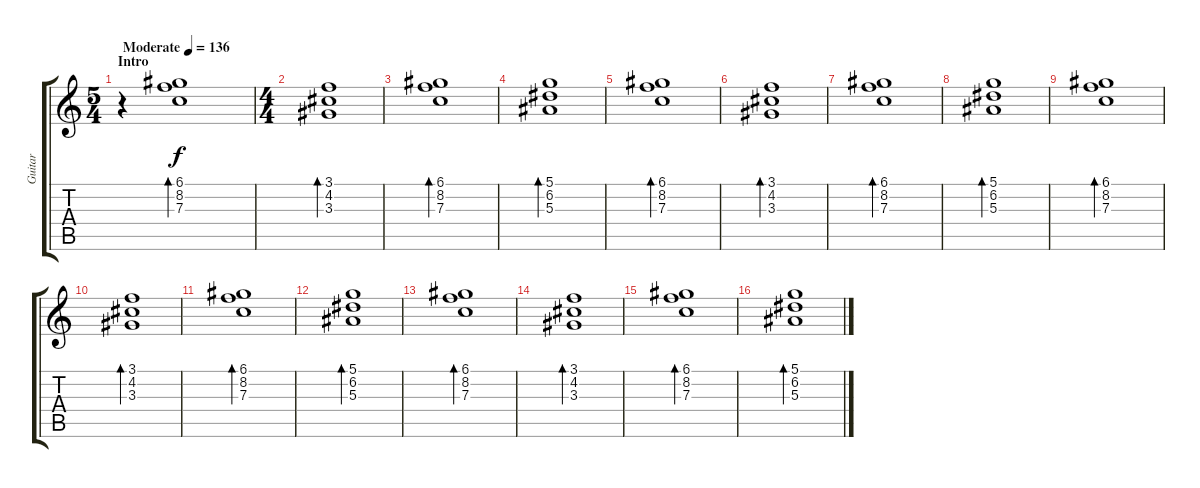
\track ("Guitar" "Guitar") {instrument electricguitarclean}
\staff {score tabs}
\tuning (D4 A3 F3 C3 G2 C2) {hide}
\ts (5 4)
\section ("" "Intro")
\tempo (136 "Moderate")
\clef g2
\ks c
r.4{dy f volume 0 instrument electricguitarclean} (6.1 8.2 7.3).1{bd 240 volume 5} |
\ts (4 4)
(3.1 4.2 3.3).1{bd 240} |
(6.1 8.2 7.3).1{bd 240} |
(5.1 6.2 5.3).1{bd 240} |
(6.1 8.2 7.3).1{bd 240 volume 10} |
(3.1 4.2 3.3).1{bd 240} |
(6.1 8.2 7.3).1{bd 240} |
(5.1 6.2 5.3).1{bd 240} |
(6.1 8.2 7.3).1{bd 240 volume 16} |
(3.1 4.2 3.3).1{bd 240} |
(6.1 8.2 7.3).1{bd 240} |
(5.1 6.2 5.3).1{bd 240} |
(6.1 8.2 7.3).1{bd 240} |
(3.1 4.2 3.3).1{bd 240} |
(6.1 8.2 7.3).1{bd 240} |
(5.1 6.2 5.3).1{bd 240}
